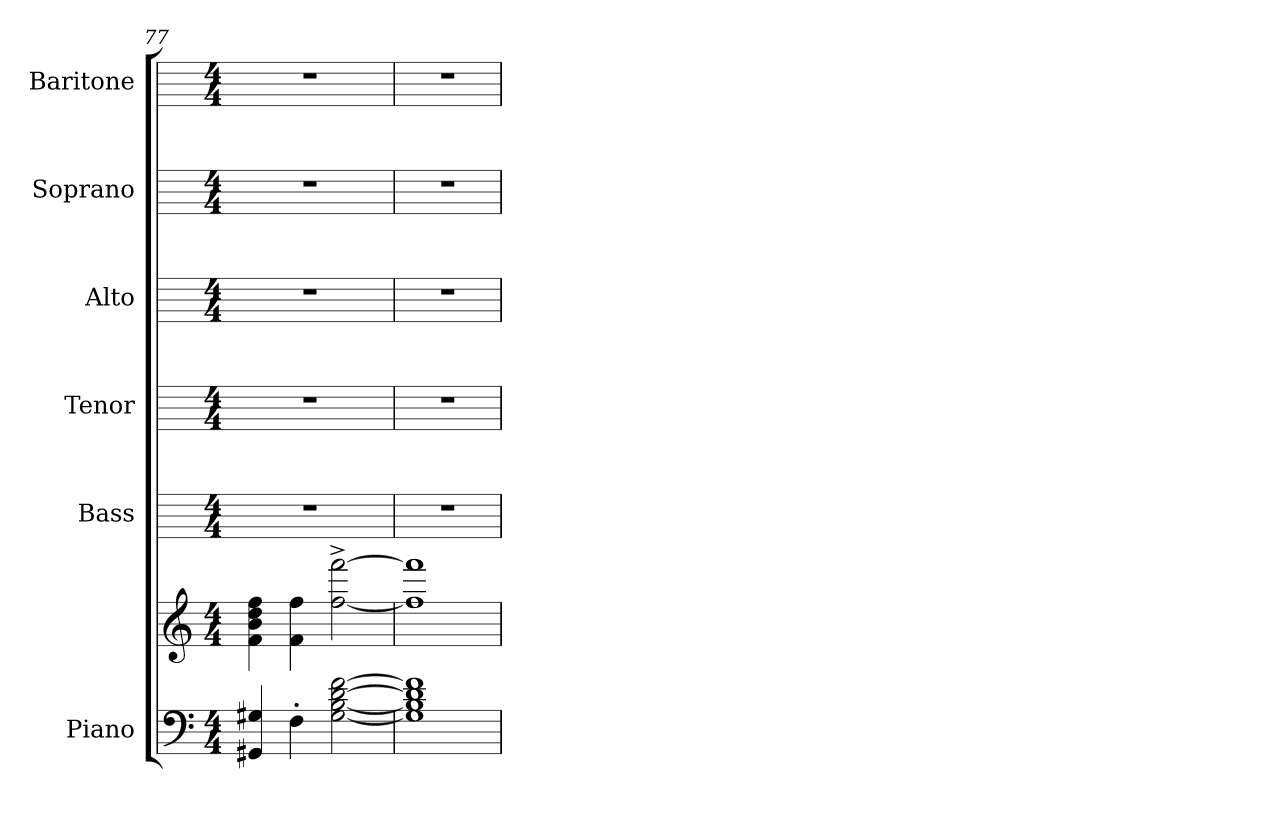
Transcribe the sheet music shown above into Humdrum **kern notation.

**kern	**kern	**kern	**kern	**kern	**kern	**kern
*part6	*part6	*part5	*part4	*part3	*part2	*part1
*staff7	*staff6	*staff5	*staff4	*staff3	*staff2	*staff1
*I"Piano	*	*I"Bass	*I"Tenor	*I"Alto	*I"Soprano	*I"Baritone
*	*	*I'B	*I'T	*I'A	*I'S	*
*clefF4	*clefG2	*	*	*	*	*
*k[]	*k[]	*	*	*	*	*
*C:	*C:	*	*	*	*	*
*M4/4	*M4/4	*M4/4	*M4/4	*M4/4	*M4/4	*M4/4
=77	=77	=77	=77	=77	=77	=77
*	*^	*	*	*	*	*
4GG#X 4G#X	4f 4b 4dd 4ff	2ryy	1r	1r	1r	1r	1r
4F'	4f 4ff	.	.	.	.	.	.
[2G# [2B [2d [2f	[2ff\^ [2fff\^	2ryy	.	.	.	.	.
=78	=78	=78	=78	=78	=78	=78	=78
1G#] 1B] 1d] 1f]	1ff] 1fff]	1ryy	1r	1r	1r	1r	1r
*	*v	*v	*	*	*	*	*
=	=	=	=	=	=	=
*-	*-	*-	*-	*-	*-	*-
